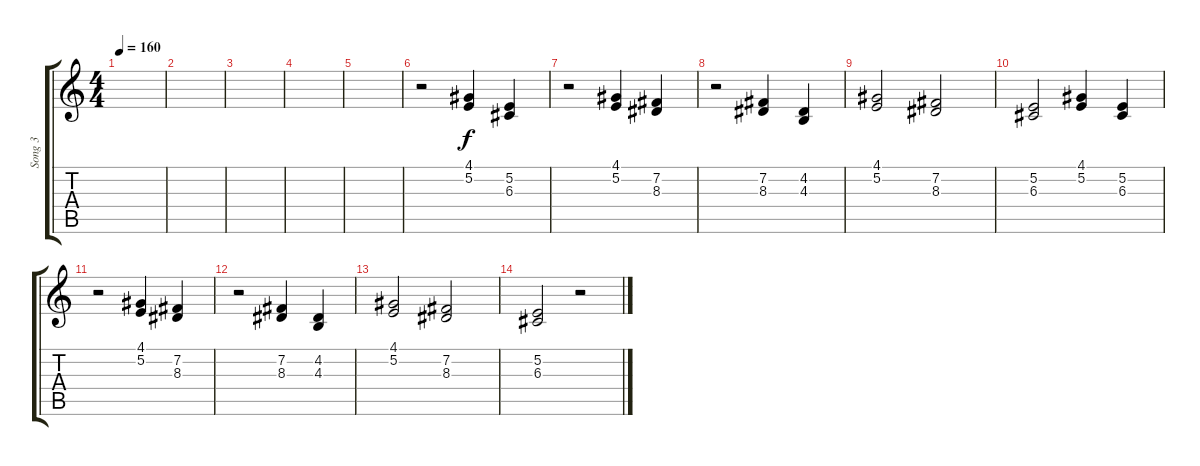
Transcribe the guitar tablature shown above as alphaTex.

\track ("Song 3" "Song 3") {instrument viola}
\staff {score tabs}
\tuning (E4 B3 G3 D3 A2 E2) {hide}
\ts (4 4)
\tempo 160
\clef g2
\ks c
|
|
|
|
|
r.2 (4.1 5.2).4 (5.2 6.3).4 |
r.2 (4.1 5.2).4 (7.2 8.3).4 |
r.2 (7.2 8.3).4 (4.2 4.3).4 |
(4.1 5.2).2 (7.2 8.3).2 |
(5.2 6.3).2 (4.1 5.2).4 (5.2 6.3).4 |
r.2 (4.1 5.2).4 (7.2 8.3).4 |
r.2 (7.2 8.3).4 (4.2 4.3).4 |
(4.1 5.2).2 (7.2 8.3).2 |
(5.2 6.3).2 r.2
